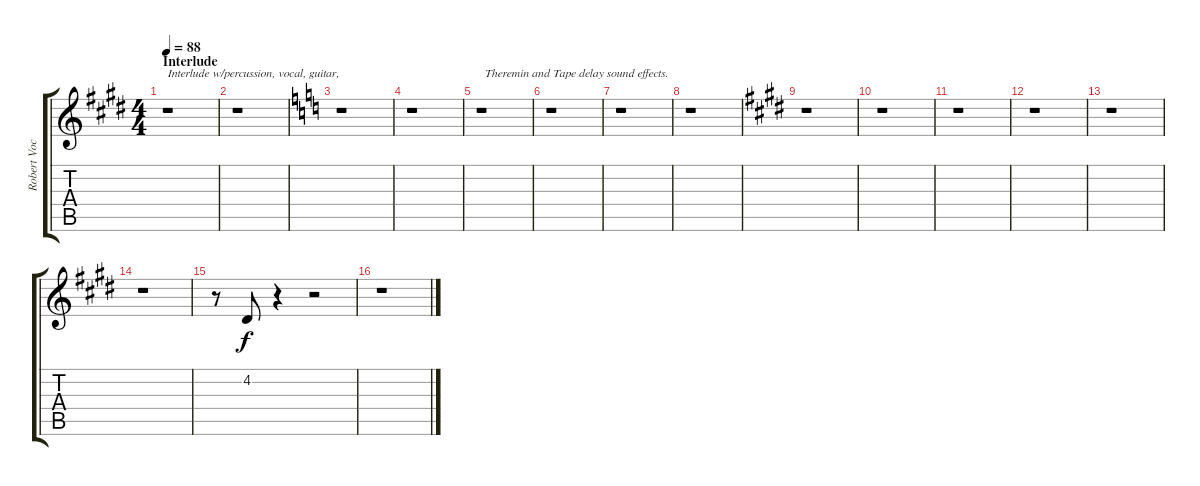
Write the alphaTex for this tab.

\track ("Robert Vocals" "Robert Voc") {instrument oboe}
\staff {score tabs}
\tuning (E4 B3 G3 D3 A2 E2) {hide}
\ts (4 4)
\section ("" "Interlude")
\tempo 88
\clef g2
\ks e
r.1{txt "Interlude w/percussion, vocal, guitar," dy f} |
r.1 |
\ks c
r.1 |
r.1 |
r.1{txt " Theremin and Tape delay sound effects."} |
r.1 |
r.1 |
r.1 |
\ks e
r.1 |
r.1 |
r.1 |
r.1 |
r.1 |
r.1 |
r.8 4.2.8 r.4 r.2 |
r.1
